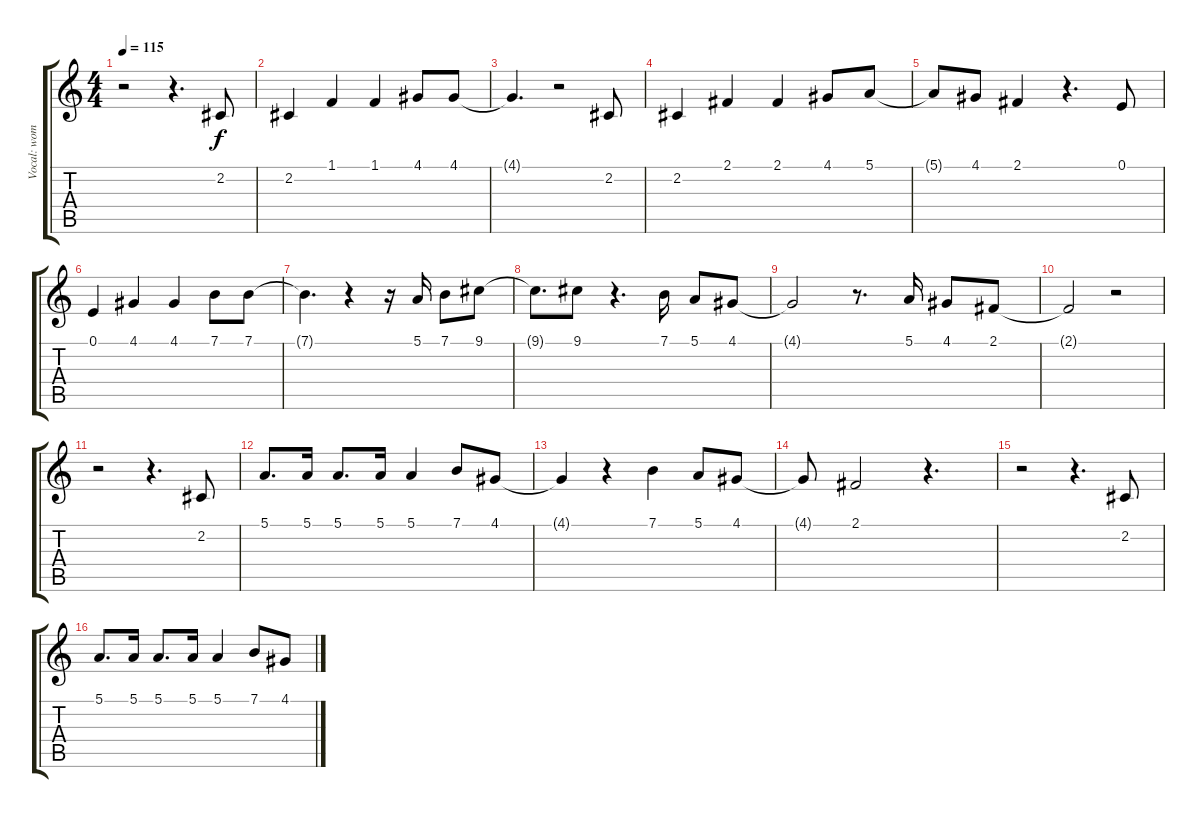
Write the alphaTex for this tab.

\track ("Vocal: women" "Vocal: wom") {instrument choiraahs}
\staff {score tabs}
\tuning (E4 B3 G3 D3 A2 E2) {hide}
\ts (4 4)
\tempo 115
\clef g2
\ks c
r.2{dy f} r.4{d} 2.2.8 |
2.2.4 1.1.4 1.1.4 4.1.8 4.1.8 |
4.1{t}.4{d} r.2 2.2.8 |
2.2.4 2.1.4 2.1.4 4.1.8 5.1.8 |
5.1{t}.8 4.1.8 2.1.4 r.4{d} 0.1.8 |
0.1.4 4.1.4 4.1.4 7.1.8 7.1.8 |
7.1{t}.4{d} r.4 r.16 5.1.16 7.1.8 9.1.8 |
9.1{t}.8{d} 9.1.8 r.4{d} 7.1.16 5.1.8 4.1.8 |
4.1{t}.2 r.8{d} 5.1.16 4.1.8 2.1.8 |
2.1{t}.2 r.2 |
r.2 r.4{d} 2.2.8 |
5.1.8{d} 5.1.16 5.1.8{d} 5.1.16 5.1.4 7.1.8 4.1.8 |
4.1{t}.4 r.4 7.1.4 5.1.8 4.1.8 |
4.1{t}.8 2.1.2 r.4{d} |
r.2 r.4{d} 2.2.8 |
5.1.8{d} 5.1.16 5.1.8{d} 5.1.16 5.1.4 7.1.8 4.1.8
